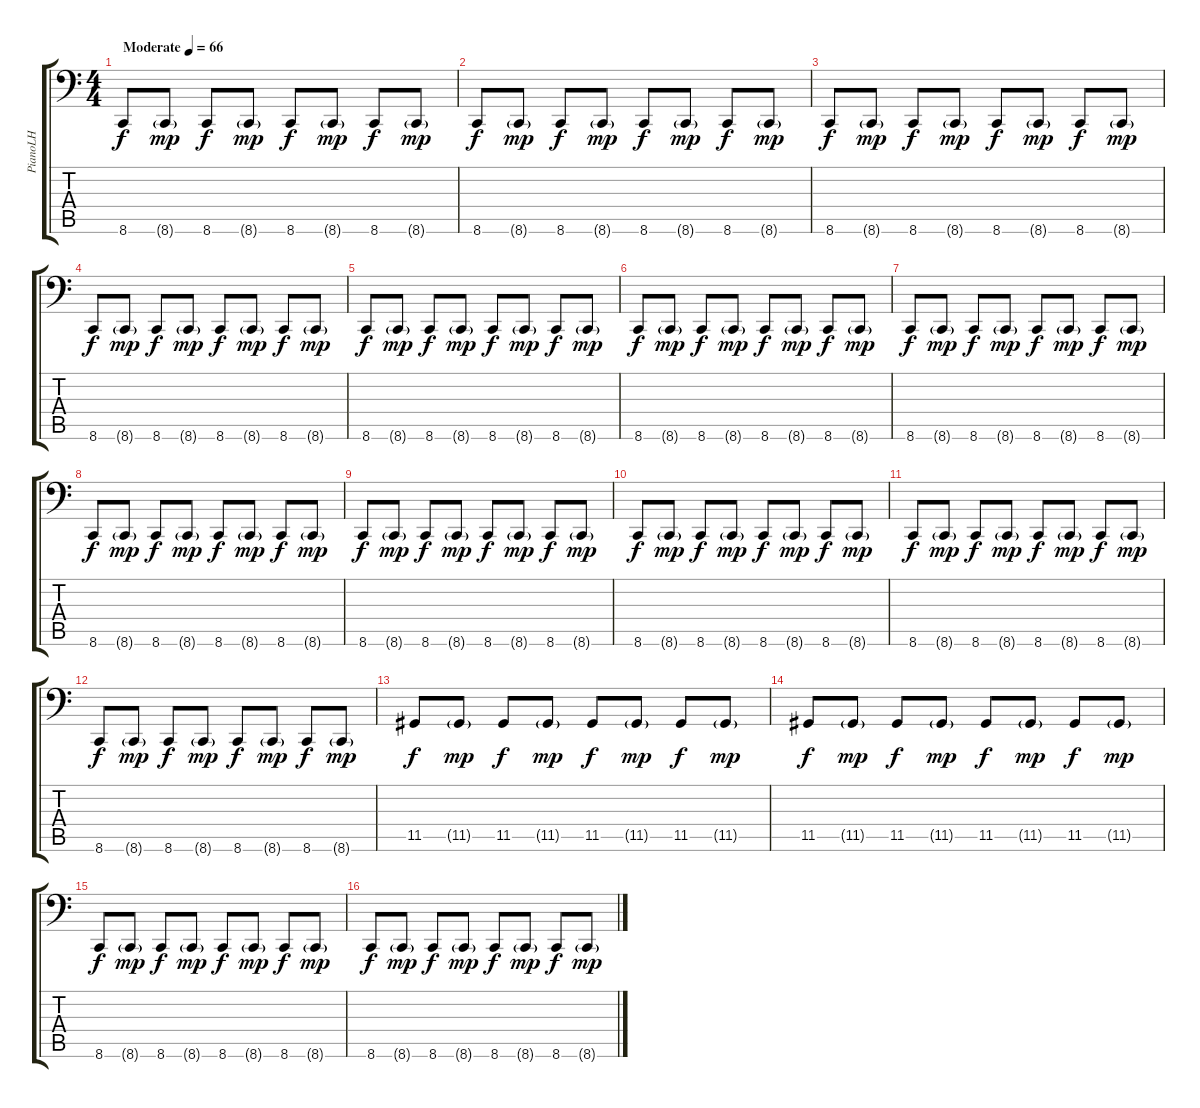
\track ("PianoLH" "PianoLH") {instrument acousticgrandpiano}
\staff {score tabs}
\tuning (E3 B2 G2 D2 A1 E1) {hide}
\ts (4 4)
\tempo (66 "Moderate")
\clef f4
\ks c
8.6.8{dy f instrument acousticgrandpiano} 8.6{g}.8{dy mp} 8.6.8{dy f} 8.6{g}.8{dy mp} 8.6.8{dy f} 8.6{g}.8{dy mp} 8.6.8{dy f} 8.6{g}.8{dy mp} |
8.6.8{dy f} 8.6{g}.8{dy mp} 8.6.8{dy f} 8.6{g}.8{dy mp} 8.6.8{dy f} 8.6{g}.8{dy mp} 8.6.8{dy f} 8.6{g}.8{dy mp} |
8.6.8{dy f} 8.6{g}.8{dy mp} 8.6.8{dy f} 8.6{g}.8{dy mp} 8.6.8{dy f} 8.6{g}.8{dy mp} 8.6.8{dy f} 8.6{g}.8{dy mp} |
8.6.8{dy f} 8.6{g}.8{dy mp} 8.6.8{dy f} 8.6{g}.8{dy mp} 8.6.8{dy f} 8.6{g}.8{dy mp} 8.6.8{dy f} 8.6{g}.8{dy mp} |
8.6.8{dy f} 8.6{g}.8{dy mp} 8.6.8{dy f} 8.6{g}.8{dy mp} 8.6.8{dy f} 8.6{g}.8{dy mp} 8.6.8{dy f} 8.6{g}.8{dy mp} |
8.6.8{dy f} 8.6{g}.8{dy mp} 8.6.8{dy f} 8.6{g}.8{dy mp} 8.6.8{dy f} 8.6{g}.8{dy mp} 8.6.8{dy f} 8.6{g}.8{dy mp} |
8.6.8{dy f} 8.6{g}.8{dy mp} 8.6.8{dy f} 8.6{g}.8{dy mp} 8.6.8{dy f} 8.6{g}.8{dy mp} 8.6.8{dy f} 8.6{g}.8{dy mp} |
8.6.8{dy f} 8.6{g}.8{dy mp} 8.6.8{dy f} 8.6{g}.8{dy mp} 8.6.8{dy f} 8.6{g}.8{dy mp} 8.6.8{dy f} 8.6{g}.8{dy mp} |
8.6.8{dy f} 8.6{g}.8{dy mp} 8.6.8{dy f} 8.6{g}.8{dy mp} 8.6.8{dy f} 8.6{g}.8{dy mp} 8.6.8{dy f} 8.6{g}.8{dy mp} |
8.6.8{dy f} 8.6{g}.8{dy mp} 8.6.8{dy f} 8.6{g}.8{dy mp} 8.6.8{dy f} 8.6{g}.8{dy mp} 8.6.8{dy f} 8.6{g}.8{dy mp} |
8.6.8{dy f} 8.6{g}.8{dy mp} 8.6.8{dy f} 8.6{g}.8{dy mp} 8.6.8{dy f} 8.6{g}.8{dy mp} 8.6.8{dy f} 8.6{g}.8{dy mp} |
8.6.8{dy f} 8.6{g}.8{dy mp} 8.6.8{dy f} 8.6{g}.8{dy mp} 8.6.8{dy f} 8.6{g}.8{dy mp} 8.6.8{dy f} 8.6{g}.8{dy mp} |
11.5.8{dy f} 11.5{g}.8{dy mp} 11.5.8{dy f} 11.5{g}.8{dy mp} 11.5.8{dy f} 11.5{g}.8{dy mp} 11.5.8{dy f} 11.5{g}.8{dy mp} |
11.5.8{dy f} 11.5{g}.8{dy mp} 11.5.8{dy f} 11.5{g}.8{dy mp} 11.5.8{dy f} 11.5{g}.8{dy mp} 11.5.8{dy f} 11.5{g}.8{dy mp} |
8.6.8{dy f} 8.6{g}.8{dy mp} 8.6.8{dy f} 8.6{g}.8{dy mp} 8.6.8{dy f} 8.6{g}.8{dy mp} 8.6.8{dy f} 8.6{g}.8{dy mp} |
8.6.8{dy f} 8.6{g}.8{dy mp} 8.6.8{dy f} 8.6{g}.8{dy mp} 8.6.8{dy f} 8.6{g}.8{dy mp} 8.6.8{dy f} 8.6{g}.8{dy mp}
